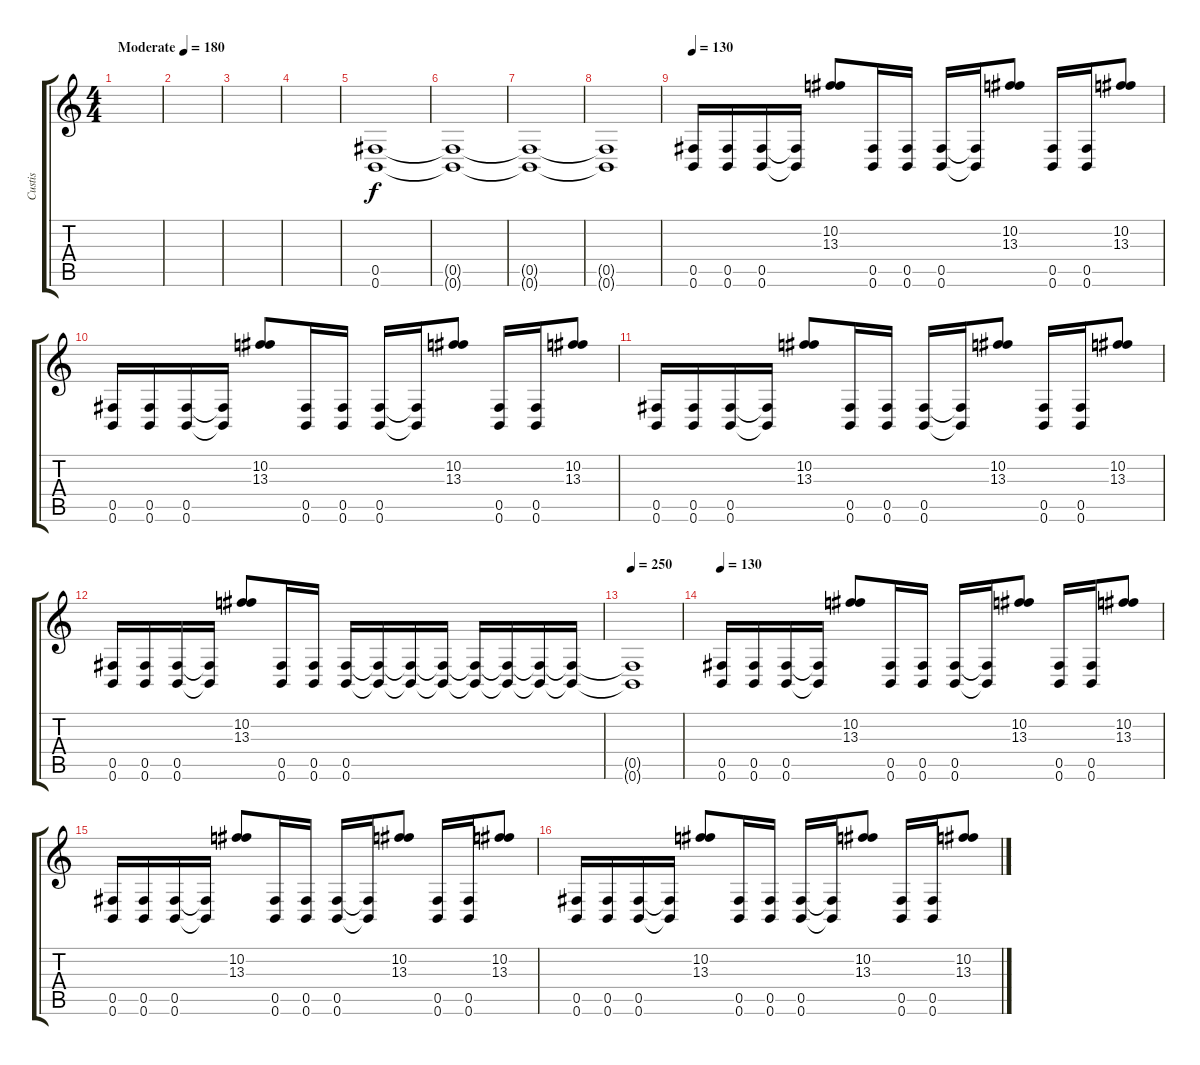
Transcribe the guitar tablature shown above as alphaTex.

\track ("Custis" "Custis") {instrument distortionguitar}
\staff {score tabs}
\tuning (Db4 Ab3 E3 B2 Gb2 B1) {hide}
\ts (4 4)
\tempo (180 "Moderate")
\clef g2
\ks c
|
|
|
|
(0.5 0.6).1 |
(0.5{t} 0.6{t}).1 |
(0.5{t} 0.6{t}).1 |
(0.5{t} 0.6{t}).1 |
\tempo 130
(0.5 0.6).16 (0.5 0.6).16 (0.5 0.6).16 (0.5{t} 0.6{t}).16 (10.2 13.3).8 (0.5 0.6).16 (0.5 0.6).16 (0.5 0.6).16 (0.5{t} 0.6{t}).16 (10.2 13.3).8 (0.5 0.6).16 (0.5 0.6).16 (10.2 13.3).8 |
(0.5 0.6).16 (0.5 0.6).16 (0.5 0.6).16 (0.5{t} 0.6{t}).16 (10.2 13.3).8 (0.5 0.6).16 (0.5 0.6).16 (0.5 0.6).16 (0.5{t} 0.6{t}).16 (10.2 13.3).8 (0.5 0.6).16 (0.5 0.6).16 (10.2 13.3).8 |
(0.5 0.6).16 (0.5 0.6).16 (0.5 0.6).16 (0.5{t} 0.6{t}).16 (10.2 13.3).8 (0.5 0.6).16 (0.5 0.6).16 (0.5 0.6).16 (0.5{t} 0.6{t}).16 (10.2 13.3).8 (0.5 0.6).16 (0.5 0.6).16 (10.2 13.3).8 |
(0.5 0.6).16 (0.5 0.6).16 (0.5 0.6).16 (0.5{t} 0.6{t}).16 (10.2 13.3).8 (0.5 0.6).16 (0.5 0.6).16 (0.5 0.6).16 (0.5{t} 0.6{t}).16 (0.5{t} 0.6{t}).16 (0.5{t} 0.6{t}).16 (0.5{t} 0.6{t}).16 (0.5{t} 0.6{t}).16 (0.5{t} 0.6{t}).16 (0.5{t} 0.6{t}).16 |
\tempo 250
(0.5{t} 0.6{t}).1 |
\tempo 130
(0.5 0.6).16 (0.5 0.6).16 (0.5 0.6).16 (0.5{t} 0.6{t}).16 (10.2 13.3).8 (0.5 0.6).16 (0.5 0.6).16 (0.5 0.6).16 (0.5{t} 0.6{t}).16 (10.2 13.3).8 (0.5 0.6).16 (0.5 0.6).16 (10.2 13.3).8 |
(0.5 0.6).16 (0.5 0.6).16 (0.5 0.6).16 (0.5{t} 0.6{t}).16 (10.2 13.3).8 (0.5 0.6).16 (0.5 0.6).16 (0.5 0.6).16 (0.5{t} 0.6{t}).16 (10.2 13.3).8 (0.5 0.6).16 (0.5 0.6).16 (10.2 13.3).8 |
(0.5 0.6).16 (0.5 0.6).16 (0.5 0.6).16 (0.5{t} 0.6{t}).16 (10.2 13.3).8 (0.5 0.6).16 (0.5 0.6).16 (0.5 0.6).16 (0.5{t} 0.6{t}).16 (10.2 13.3).8 (0.5 0.6).16 (0.5 0.6).16 (10.2 13.3).8
